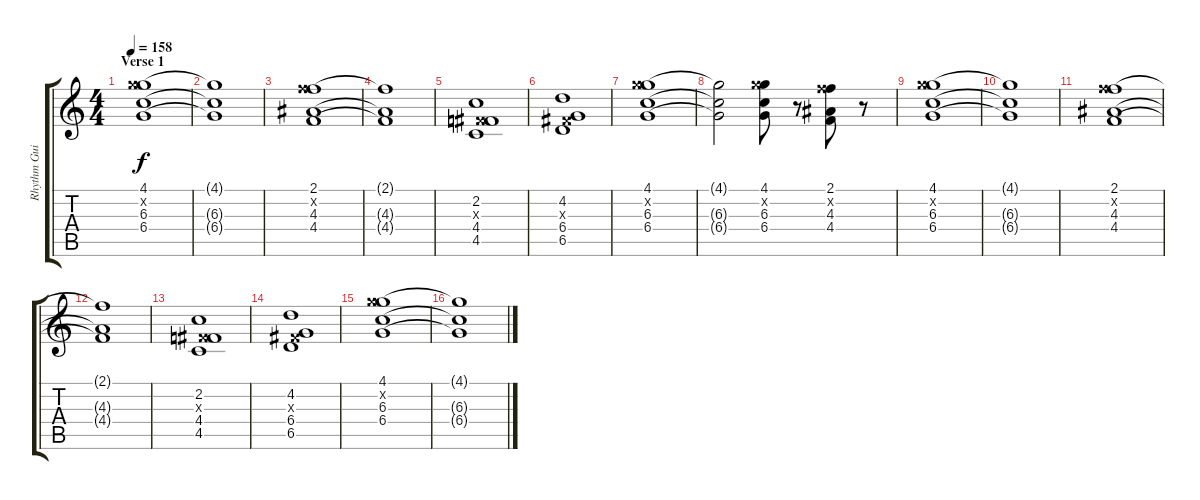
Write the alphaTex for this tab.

\track ("Rhythm Guitar (Alt. Fingering)" "Rhythm Gui") {instrument distortionguitar}
\staff {score tabs}
\tuning (Eb4 Bb3 Gb3 Db3 Ab2 Eb2) {hide}
\ts (4 4)
\section ("" "Verse 1")
\tempo 158
\clef g2
\ks c
(4.1 9.2{x} 6.3 6.4).1{dy f} |
(4.1{t} 6.3{t} 6.4{t}).1 |
(2.1 7.2{x} 4.3 4.4).1 |
(2.1{t} 4.3{t} 4.4{t}).1 |
(2.2 0.3{x} 4.4 4.5).1 |
(4.2 0.3{x} 6.4 6.5).1 |
(4.1 9.2{x} 6.3 6.4).1 |
(4.1{t} 6.3{t} 6.4{t}).2 (4.1 9.2{x} 6.3 6.4).8 r.8 (2.1 7.2{x} 4.3 4.4).8 r.8 |
(4.1 9.2{x} 6.3 6.4).1 |
(4.1{t} 6.3{t} 6.4{t}).1 |
(2.1 7.2{x} 4.3 4.4).1 |
(2.1{t} 4.3{t} 4.4{t}).1 |
(2.2 0.3{x} 4.4 4.5).1 |
(4.2 0.3{x} 6.4 6.5).1 |
(4.1 9.2{x} 6.3 6.4).1 |
(4.1{t} 6.3{t} 6.4{t}).1
